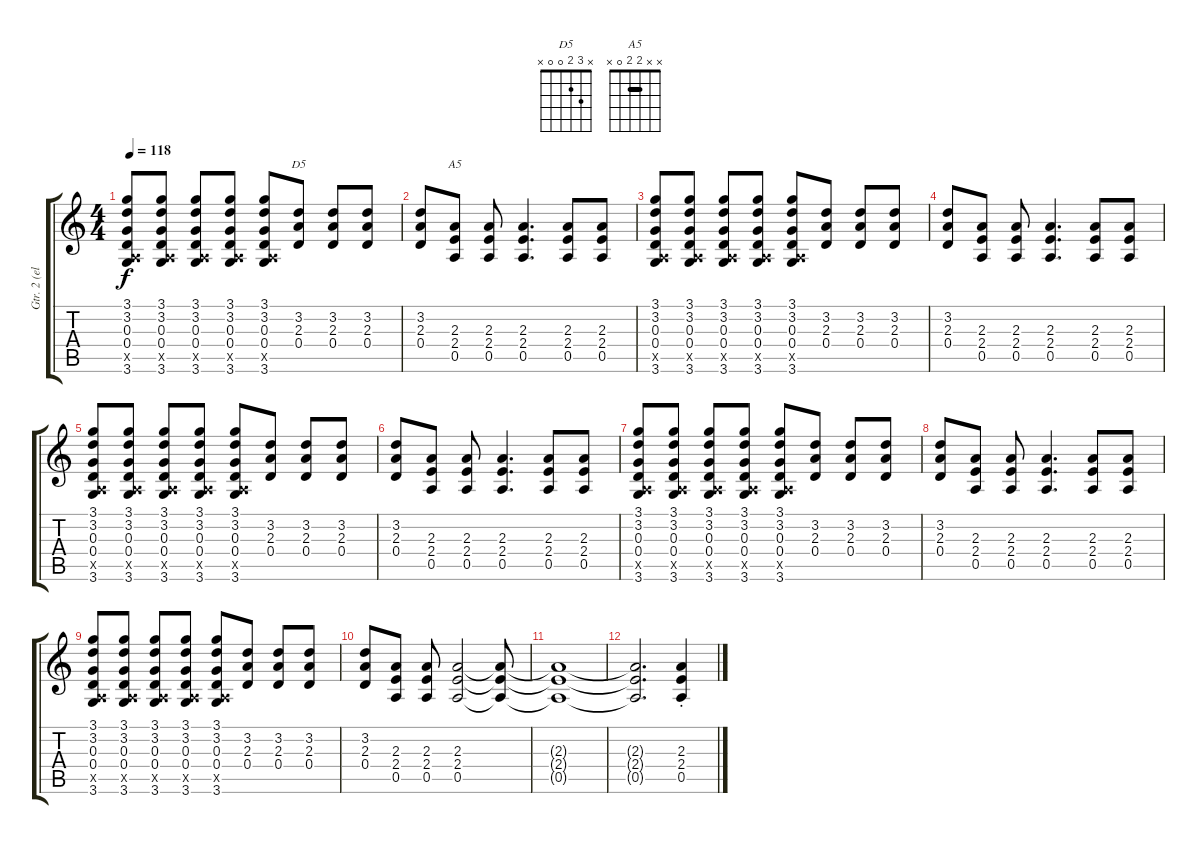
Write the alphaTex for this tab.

\track ("Gtr. 2 (elec. w/dist.)" "Gtr. 2 (el") {instrument overdrivenguitar}
\staff {score tabs}
\tuning (E4 B3 G3 D3 A2 E2) {hide}
\chord ("D5" x 3 2 0 0 x)
\chord ("A5" x x 2 2 0 x) {barre 2}
\ts (4 4)
\tempo 118
\clef g2
\ks c
(3.1 3.2 0.3 0.4 0.5{x} 3.6).8{dy f} (3.1 3.2 0.3 0.4 0.5{x} 3.6).8 (3.1 3.2 0.3 0.4 0.5{x} 3.6).8 (3.1 3.2 0.3 0.4 0.5{x} 3.6).8 (3.1 3.2 0.3 0.4 0.5{x} 3.6).8 (3.2 2.3 0.4).8{ch "D5"} (3.2 2.3 0.4).8 (3.2 2.3 0.4).8 |
(3.2 2.3 0.4).8 (2.3 2.4 0.5).8{ch "A5"} (2.3 2.4 0.5).8 (2.3 2.4 0.5).4{d} (2.3 2.4 0.5).8 (2.3 2.4 0.5).8 |
(3.1 3.2 0.3 0.4 0.5{x} 3.6).8 (3.1 3.2 0.3 0.4 0.5{x} 3.6).8 (3.1 3.2 0.3 0.4 0.5{x} 3.6).8 (3.1 3.2 0.3 0.4 0.5{x} 3.6).8 (3.1 3.2 0.3 0.4 0.5{x} 3.6).8 (3.2 2.3 0.4).8 (3.2 2.3 0.4).8 (3.2 2.3 0.4).8 |
(3.2 2.3 0.4).8 (2.3 2.4 0.5).8 (2.3 2.4 0.5).8 (2.3 2.4 0.5).4{d} (2.3 2.4 0.5).8 (2.3 2.4 0.5).8 |
(3.1 3.2 0.3 0.4 0.5{x} 3.6).8 (3.1 3.2 0.3 0.4 0.5{x} 3.6).8 (3.1 3.2 0.3 0.4 0.5{x} 3.6).8 (3.1 3.2 0.3 0.4 0.5{x} 3.6).8 (3.1 3.2 0.3 0.4 0.5{x} 3.6).8 (3.2 2.3 0.4).8 (3.2 2.3 0.4).8 (3.2 2.3 0.4).8 |
(3.2 2.3 0.4).8 (2.3 2.4 0.5).8 (2.3 2.4 0.5).8 (2.3 2.4 0.5).4{d} (2.3 2.4 0.5).8 (2.3 2.4 0.5).8 |
(3.1 3.2 0.3 0.4 0.5{x} 3.6).8 (3.1 3.2 0.3 0.4 0.5{x} 3.6).8 (3.1 3.2 0.3 0.4 0.5{x} 3.6).8 (3.1 3.2 0.3 0.4 0.5{x} 3.6).8 (3.1 3.2 0.3 0.4 0.5{x} 3.6).8 (3.2 2.3 0.4).8 (3.2 2.3 0.4).8 (3.2 2.3 0.4).8 |
(3.2 2.3 0.4).8 (2.3 2.4 0.5).8 (2.3 2.4 0.5).8 (2.3 2.4 0.5).4{d} (2.3 2.4 0.5).8 (2.3 2.4 0.5).8 |
(3.1 3.2 0.3 0.4 0.5{x} 3.6).8 (3.1 3.2 0.3 0.4 0.5{x} 3.6).8 (3.1 3.2 0.3 0.4 0.5{x} 3.6).8 (3.1 3.2 0.3 0.4 0.5{x} 3.6).8 (3.1 3.2 0.3 0.4 0.5{x} 3.6).8 (3.2 2.3 0.4).8 (3.2 2.3 0.4).8 (3.2 2.3 0.4).8 |
(3.2 2.3 0.4).8 (2.3 2.4 0.5).8 (2.3 2.4 0.5).8 (2.3 2.4 0.5).2 (2.3{t} 2.4{t} 0.5{t}).8 |
(2.3{t} 2.4{t} 0.5{t}).1 |
(2.3{t} 2.4{t} 0.5{t}).2{d} (2.3{st} 2.4{st} 0.5{st}).4
